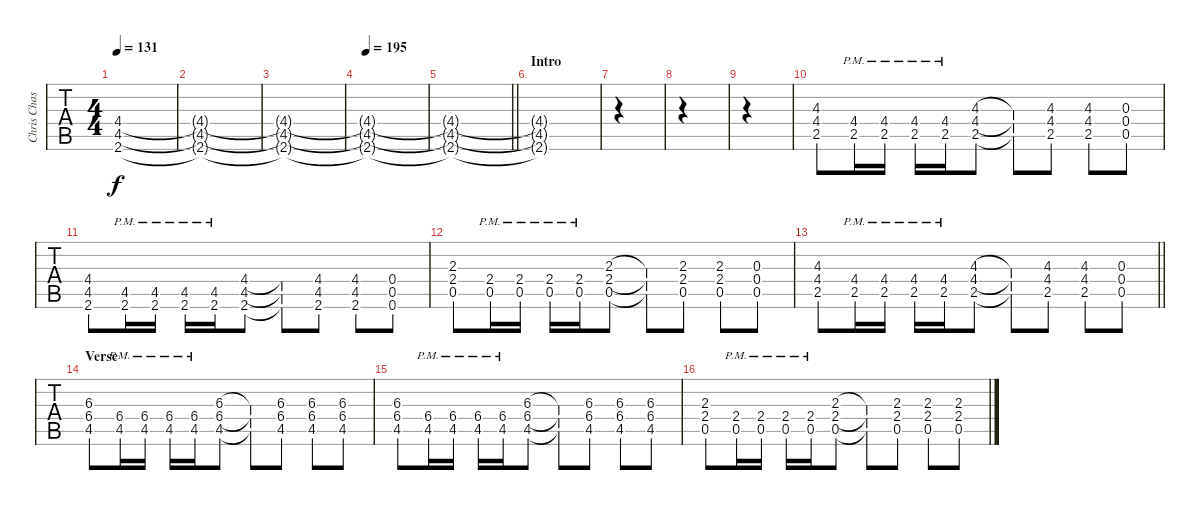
\track ("Chris Chasse - Guitar One" "Chris Chas") {instrument distortionguitar}
\staff {tabs}
\tuning (Eb4 Bb3 Gb3 Db3 Ab2 Eb2) {hide}
\ts (4 4)
\tempo 131
\clef g2
\ks c
(4.4 4.5 2.6).1{dy f} |
(4.4{t} 4.5{t} 2.6{t}).1 |
(4.4{t} 4.5{t} 2.6{t}).1 |
\tempo 195
(4.4{t} 4.5{t} 2.6{t}).1{volume 0} |
\barLineRight lightlight
(4.4{t} 4.5{t} 2.6{t}).1 |
\section ("" "Intro")
(4.4{t} 4.5{t} 2.6{t}).1 |
|
|
|
(4.3 4.4 2.5).8{volume 11} (4.4{pm} 2.5{pm}).16 (4.4{pm} 2.5{pm}).16 (4.4{pm} 2.5{pm}).16 (4.4{pm} 2.5{pm}).16 (4.3 4.4 2.5).8 (4.3{t} 4.4{t} 2.5{t}).8 (4.3 4.4 2.5).8 (4.3 4.4 2.5).8 (0.3 0.4 0.5).8 |
(4.4 4.5 2.6).8 (4.5{pm} 2.6{pm}).16 (4.5{pm} 2.6{pm}).16 (4.5{pm} 2.6{pm}).16 (4.5{pm} 2.6{pm}).16 (4.4 4.5 2.6).8 (4.4{t} 4.5{t} 2.6{t}).8 (4.4 4.5 2.6).8 (4.4 4.5 2.6).8 (0.4 0.5 0.6).8 |
(2.3 2.4 0.5).8 (2.4{pm} 0.5{pm}).16 (2.4{pm} 0.5{pm}).16 (2.4{pm} 0.5{pm}).16 (2.4{pm} 0.5{pm}).16 (2.3 2.4 0.5).8 (2.3{t} 2.4{t} 0.5{t}).8 (2.3 2.4 0.5).8 (2.3 2.4 0.5).8 (0.3 0.4 0.5).8 |
\barLineRight lightlight
(4.3 4.4 2.5).8 (4.4{pm} 2.5{pm}).16 (4.4{pm} 2.5{pm}).16 (4.4{pm} 2.5{pm}).16 (4.4{pm} 2.5{pm}).16 (4.3 4.4 2.5).8 (4.3{t} 4.4{t} 2.5{t}).8 (4.3 4.4 2.5).8 (4.3 4.4 2.5).8 (0.3 0.4 0.5).8 |
\section ("" "Verse")
(6.3 6.4 4.5).8 (6.4{pm} 4.5{pm}).16 (6.4{pm} 4.5{pm}).16 (6.4{pm} 4.5{pm}).16 (6.4{pm} 4.5{pm}).16 (6.3 6.4 4.5).8 (6.3{t} 6.4{t} 4.5{t}).8 (6.3 6.4 4.5).8 (6.3 6.4 4.5).8 (6.3 6.4 4.5).8 |
(6.3 6.4 4.5).8 (6.4{pm} 4.5{pm}).16 (6.4{pm} 4.5{pm}).16 (6.4{pm} 4.5{pm}).16 (6.4{pm} 4.5{pm}).16 (6.3 6.4 4.5).8 (6.3{t} 6.4{t} 4.5{t}).8 (6.3 6.4 4.5).8 (6.3 6.4 4.5).8 (6.3 6.4 4.5).8 |
(2.3 2.4 0.5).8 (2.4{pm} 0.5{pm}).16 (2.4{pm} 0.5{pm}).16 (2.4{pm} 0.5{pm}).16 (2.4{pm} 0.5{pm}).16 (2.3 2.4 0.5).8 (2.3{t} 2.4{t} 0.5{t}).8 (2.3 2.4 0.5).8 (2.3 2.4 0.5).8 (2.3 2.4 0.5).8
